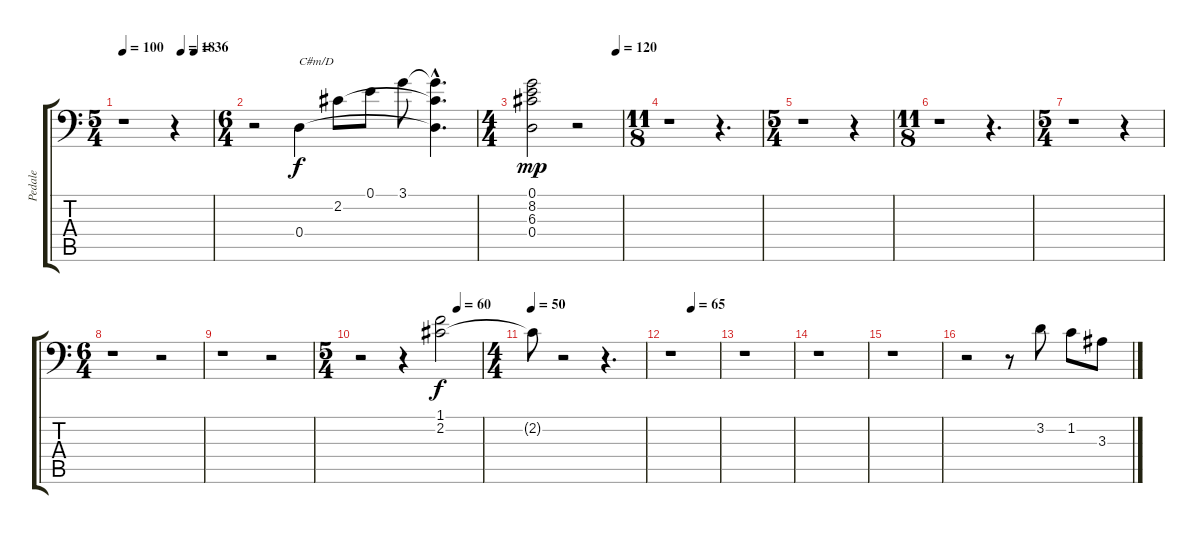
\track ("Pedale" "Pedale") {instrument overdrivenguitar}
\staff {score tabs}
\tuning (E3 B2 G2 D2 A1 E1) {hide}
\ts (5 4)
\tempo 100
\tempo (18 0.65)
\tempo (36 0.8)
\tempo 100
\clef f4
\ks c
r.1{dy f instrument overdrivenguitar} r.4 |
\ts (6 4)
r.2 0.4.4{txt "C#m/D"} 2.2.8 0.1.8 3.1.8 (3.1{hac t} 2.2{hac t} 0.4{hac t}).4{d} |
\ts (4 4)
\tempo (120 0.9375)
(0.1 8.2 6.3 0.4).2{dy mp} r.2 |
\ts (11 8)
r.1 r.4{d} |
\ts (5 4)
r.1 r.4 |
\ts (11 8)
r.1 r.4{d} |
\ts (5 4)
r.1 r.4 |
\ts (6 4)
r.1 r.2 |
r.1 r.2 |
\ts (5 4)
\tempo (60 0.8)
r.2 r.4 (1.1 2.2).2{dy f} |
\ts (4 4)
\tempo 50
2.2{t}.8 r.2 r.4{d} |
\tempo (65 0.4375)
r.1 |
r.1 |
r.1 |
r.1 |
r.2 r.8 3.2.8 1.2.8 3.3.8
